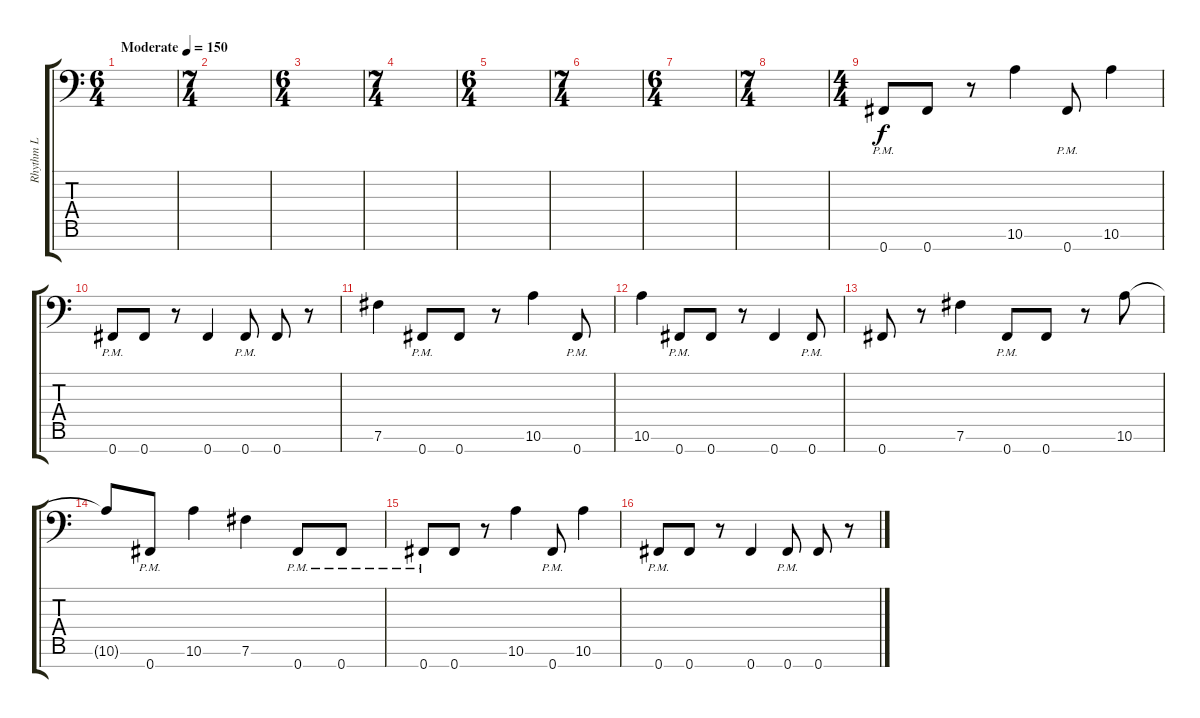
\track ("Rhythm L" "Rhythm L") {instrument distortionguitar}
\staff {score tabs}
\tuning (B3 G3 D3 A2 E2 B1 Gb1) {hide}
\ts (6 4)
\tempo (150 "Moderate")
\clef f4
\ks c
|
\ts (7 4)
|
\ts (6 4)
|
\ts (7 4)
|
\ts (6 4)
|
\ts (7 4)
|
\ts (6 4)
|
\ts (7 4)
|
\ts (4 4)
0.7{pm}.8 0.7.8 r.8 10.6.4 0.7{pm}.8 10.6.4 |
0.7{pm}.8 0.7.8 r.8 0.7.4 0.7{pm}.8 0.7.8 r.8 |
7.6.4 0.7{pm}.8 0.7.8 r.8 10.6.4 0.7{pm}.8 |
10.6.4 0.7{pm}.8 0.7.8 r.8 0.7.4 0.7{pm}.8 |
0.7.8 r.8 7.6.4 0.7{pm}.8 0.7.8 r.8 10.6.8 |
10.6{t}.8 0.7{pm}.8 10.6.4 7.6.4 0.7{pm}.8 0.7{pm}.8 |
0.7{pm}.8 0.7.8 r.8 10.6.4 0.7{pm}.8 10.6.4 |
0.7{pm}.8 0.7.8 r.8 0.7.4 0.7{pm}.8 0.7.8 r.8
